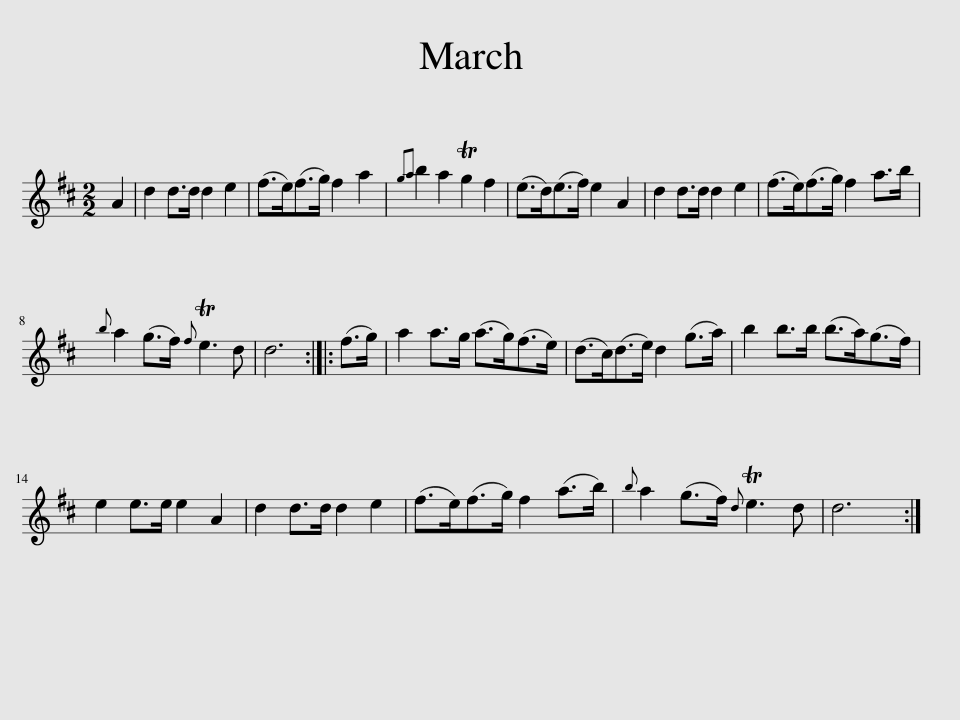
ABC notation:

X:1
L:1/8
M:2/2
I:linebreak $
K:D
V:1 treble
V:1
 A2 | d2 d>d d2 e2 | (f>e)(f>g) f2 a2 |{ga} b2 a2 Tg2 f2 | (e>d)(e>f) e2 A2 | %5
 d2 d>d d2 e2 | (f>e)(f>g) f2 a>b |${b} a2 (g>f){f} Te3 d | d6 :: (f>g) | %10
 a2 a>g (a>g)(f>e) | (d>c)(d>e) d2 (g>a) | b2 b>b (b>a)(g>f) |$ e2 e>e e2 A2 | d2 d>d d2 e2 | %15
 (f>e)(f>g) f2 (a>b) |{b} a2 (g>f){d} Te3 d | d6 :| %18
